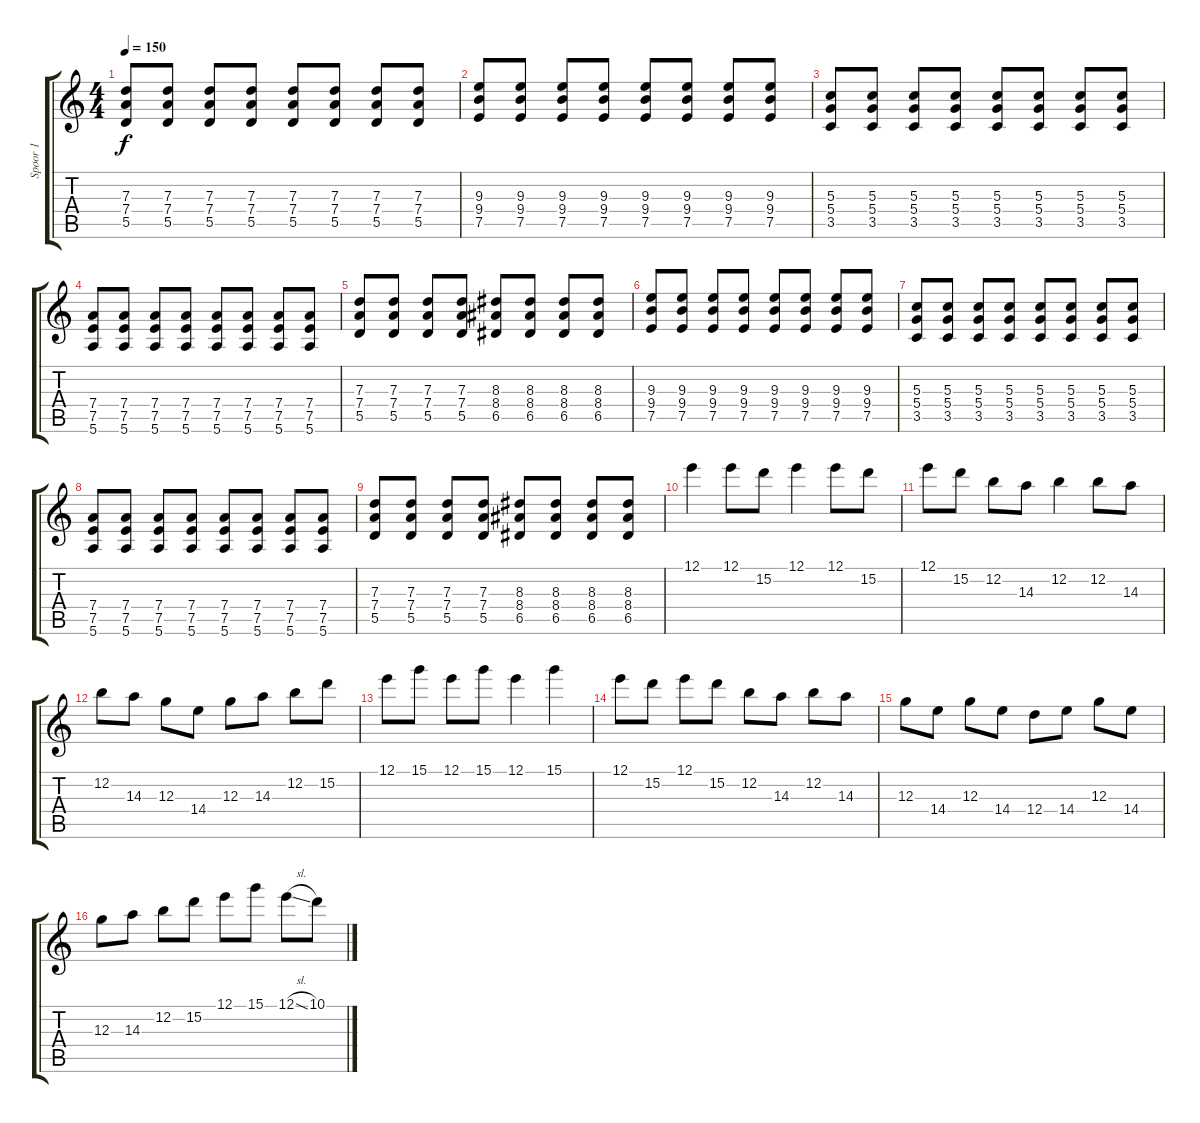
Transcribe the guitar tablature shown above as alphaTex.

\track ("Spoor 1" "Spoor 1") {instrument distortionguitar}
\staff {score tabs}
\tuning (E4 B3 G3 D3 A2 E2) {hide}
\ts (4 4)
\tempo 150
\clef g2
\ks c
(7.3 7.4 5.5).8{dy f} (7.3 7.4 5.5).8 (7.3 7.4 5.5).8 (7.3 7.4 5.5).8 (7.3 7.4 5.5).8 (7.3 7.4 5.5).8 (7.3 7.4 5.5).8 (7.3 7.4 5.5).8 |
(9.3 9.4 7.5).8 (9.3 9.4 7.5).8 (9.3 9.4 7.5).8 (9.3 9.4 7.5).8 (9.3 9.4 7.5).8 (9.3 9.4 7.5).8 (9.3 9.4 7.5).8 (9.3 9.4 7.5).8 |
(5.3 5.4 3.5).8 (5.3 5.4 3.5).8 (5.3 5.4 3.5).8 (5.3 5.4 3.5).8 (5.3 5.4 3.5).8 (5.3 5.4 3.5).8 (5.3 5.4 3.5).8 (5.3 5.4 3.5).8 |
(7.4 7.5 5.6).8 (7.4 7.5 5.6).8 (7.4 7.5 5.6).8 (7.4 7.5 5.6).8 (7.4 7.5 5.6).8 (7.4 7.5 5.6).8 (7.4 7.5 5.6).8 (7.4 7.5 5.6).8 |
(7.3 7.4 5.5).8 (7.3 7.4 5.5).8 (7.3 7.4 5.5).8 (7.3 7.4 5.5).8 (8.3 8.4 6.5).8 (8.3 8.4 6.5).8 (8.3 8.4 6.5).8 (8.3 8.4 6.5).8 |
(9.3 9.4 7.5).8 (9.3 9.4 7.5).8 (9.3 9.4 7.5).8 (9.3 9.4 7.5).8 (9.3 9.4 7.5).8 (9.3 9.4 7.5).8 (9.3 9.4 7.5).8 (9.3 9.4 7.5).8 |
(5.3 5.4 3.5).8 (5.3 5.4 3.5).8 (5.3 5.4 3.5).8 (5.3 5.4 3.5).8 (5.3 5.4 3.5).8 (5.3 5.4 3.5).8 (5.3 5.4 3.5).8 (5.3 5.4 3.5).8 |
(7.4 7.5 5.6).8 (7.4 7.5 5.6).8 (7.4 7.5 5.6).8 (7.4 7.5 5.6).8 (7.4 7.5 5.6).8 (7.4 7.5 5.6).8 (7.4 7.5 5.6).8 (7.4 7.5 5.6).8 |
(7.3 7.4 5.5).8 (7.3 7.4 5.5).8 (7.3 7.4 5.5).8 (7.3 7.4 5.5).8 (8.3 8.4 6.5).8 (8.3 8.4 6.5).8 (8.3 8.4 6.5).8 (8.3 8.4 6.5).8 |
12.1.4 12.1.8 15.2.8 12.1.4 12.1.8 15.2.8 |
12.1.8 15.2.8 12.2.8 14.3.8 12.2.4 12.2.8 14.3.8 |
12.2.8 14.3.8 12.3.8 14.4.8 12.3.8 14.3.8 12.2.8 15.2.8 |
12.1.8 15.1.8 12.1.8 15.1.8 12.1.4 15.1.4 |
12.1.8 15.2.8 12.1.8 15.2.8 12.2.8 14.3.8 12.2.8 14.3.8 |
12.3.8 14.4.8 12.3.8 14.4.8 12.4.8 14.4.8 12.3.8 14.4.8 |
12.3.8 14.3.8 12.2.8 15.2.8 12.1.8 15.1.8 12.1{sl}.8 10.1.8
